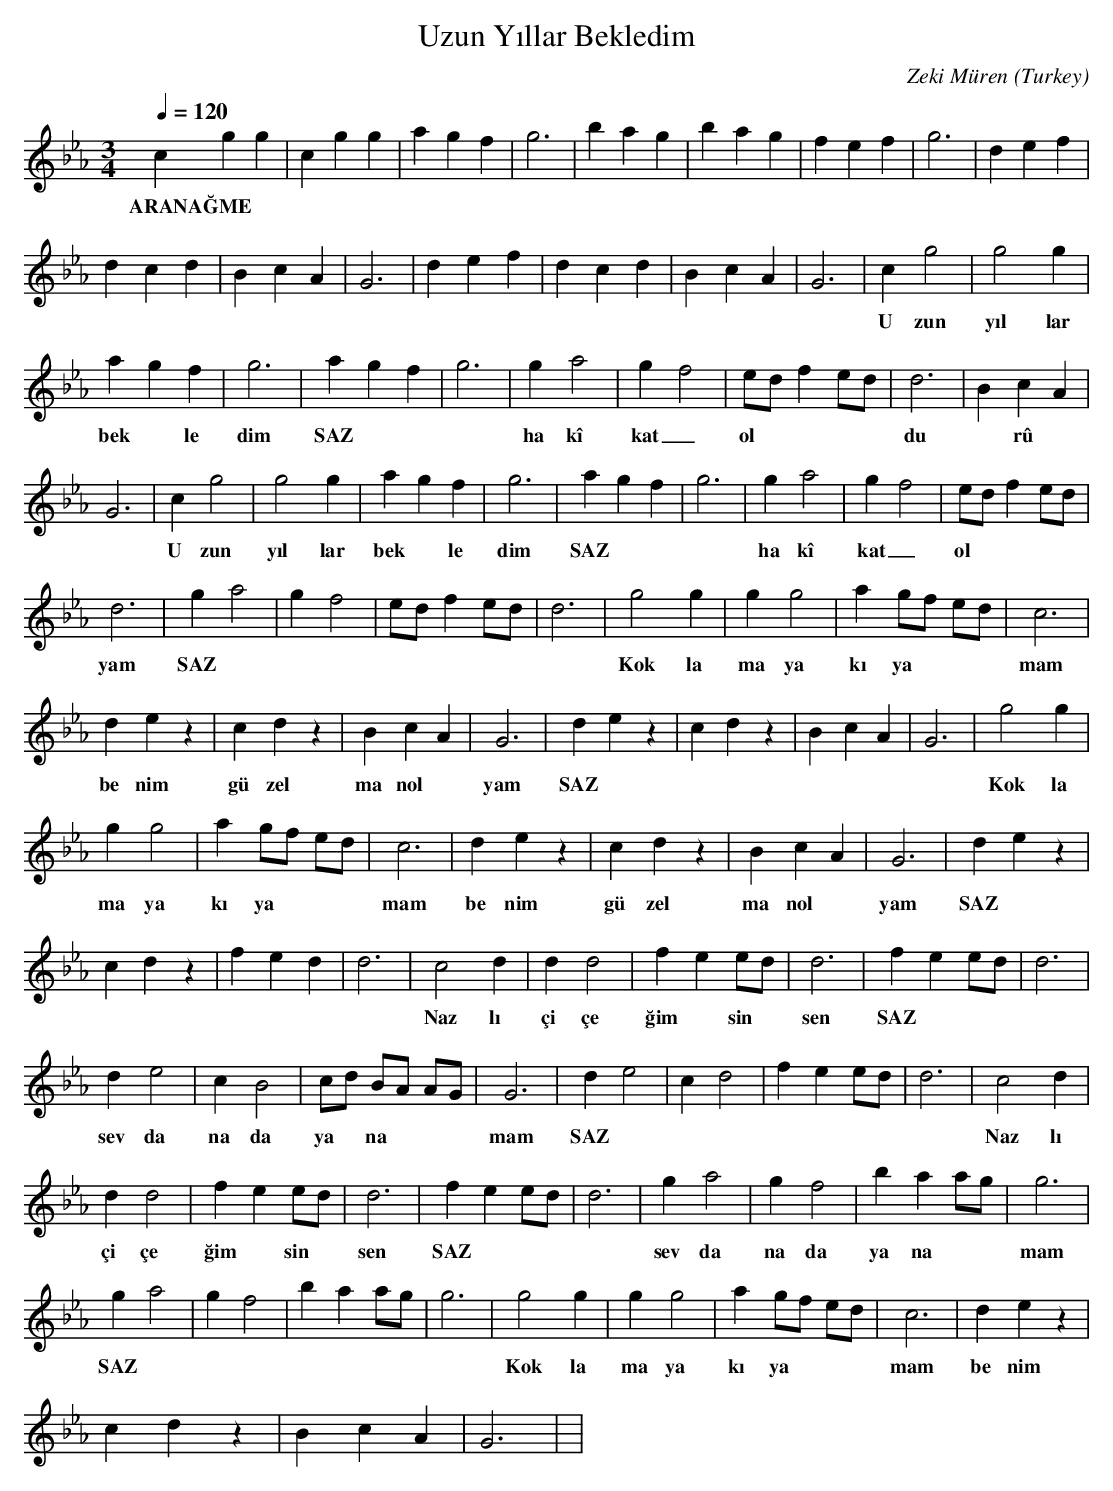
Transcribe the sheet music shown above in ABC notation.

X:1
T: Uzun Yıllar Bekledim
C: Zeki Müren
O: Turkey
M: 3/4
L: 1/16
K: C _B _e _A
Q: 1/4=120
c4 g4 g4  | c4 g4 g4  | a4 g4 f4  | g12  | \
w:  ARANAĞME  |   |   |   |
b4 a4 g4  | b4 a4 g4  | f4 e4 f4  | g12  | \
w:   |   |   |   |
d4 e4 f4  |
w:   |
d4 c4 d4  | B4 c4 A4  | G12  | d4 e4 f4  | \
w:   |   |   |   |
d4 c4 d4  | B4 c4 A4  | G12  | c4 g8  | g8 g4  |
w:   |   |   |  U zun   |  yıl lar   |
a4 g4 f4  | g12  | a4 g4 f4  | g12  | g4 a8  | \
w:  bek *  le  |  dim   |  SAZ  |   |  ha kî  |
g4 f8  | e2d2 f4 e2d2  | d12  | B4 c4 A4  |
w:  kat_ ol  |  du  *  rû  |  yam    |  SAZ  |
G12  | c4 g8  | g8 g4  | a4 g4 f4  | g12  | a4 g4 f4  | g12  | \
w:   |  U zun   |  yıl lar   |  bek *  le  |  dim   |  SAZ  |   |
g4 a8  | g4 f8  | e2d2 f4 e2d2  |
w:  ha kî  |  kat_ ol  |  du  *  rû  |
d12  | g4 a8  | g4 f8  | e2d2 f4 e2d2  | d12  | \
w:  yam    |  SAZ  |   |   |   |
g8 g4  | g4 g8  | a4 g2f2 e2d2  | c12  |
w:  Kok la  |  ma ya   |  kı ya  |  mam   |
d4 e4 z4  | c4 d4 z4  | B4 c4 A4  | G12  | \
w:  be nim   |  gü zel   |  ma nol  |  yam    |
d4 e4 z4  | c4 d4 z4  | B4 c4 A4  | G12  | \
w:  SAZ  |   |   |   |
g8 g4  |
w:  Kok la  |
g4 g8  | a4 g2f2 e2d2  | c12  | d4 e4 z4  | \
w:  ma ya   |  kı ya  |  mam   |  be nim   |
c4 d4 z4  | B4 c4 A4  | G12  | d4 e4 z4  |
w:  gü zel   |  ma nol  |  yam    |  SAZ  |
c4 d4 z4  | f4 e4 d4  | d12  | c8 d4  | d4 d8  | \
w:   |   |   |  Naz lı   |  çi çe  |
f4 e4 e2d2  | d12  | f4 e4 e2d2  | d12  |
w:  ğim *  sin   |  sen   |  SAZ  |   |
d4 e8  | c4 B8  | c2d2 B2A2 A2G2  | G12  | \
w:  sev da  |  na  da  |  ya *  na  |  mam    |
d4 e8  | c4 d8  | f4 e4 e2d2  | d12  | c8 d4  |
w:  SAZ  |   |   |   |  Naz lı   |
d4 d8  | f4 e4 e2d2  | d12  | f4 e4 e2d2  | d12  | \
w:  çi çe  |  ğim *  sin   |  sen   |  SAZ  |   |
g4 a8  | g4 f8  | b4 a4 a2g2  | g12  |
w:  sev da  |  na  da  |  ya na  |  mam    |
g4 a8  | g4 f8  | b4 a4 a2g2  | g12  | g8 g4  | \
w:  SAZ  |   |   |   |  Kok la  |
g4 g8  | a4 g2f2 e2d2  | c12  | d4 e4 z4  |
w:  ma ya   |  kı ya  |  mam   |  be nim   |
c4 d4 z4  | B4 c4 A4  | G12  | |
